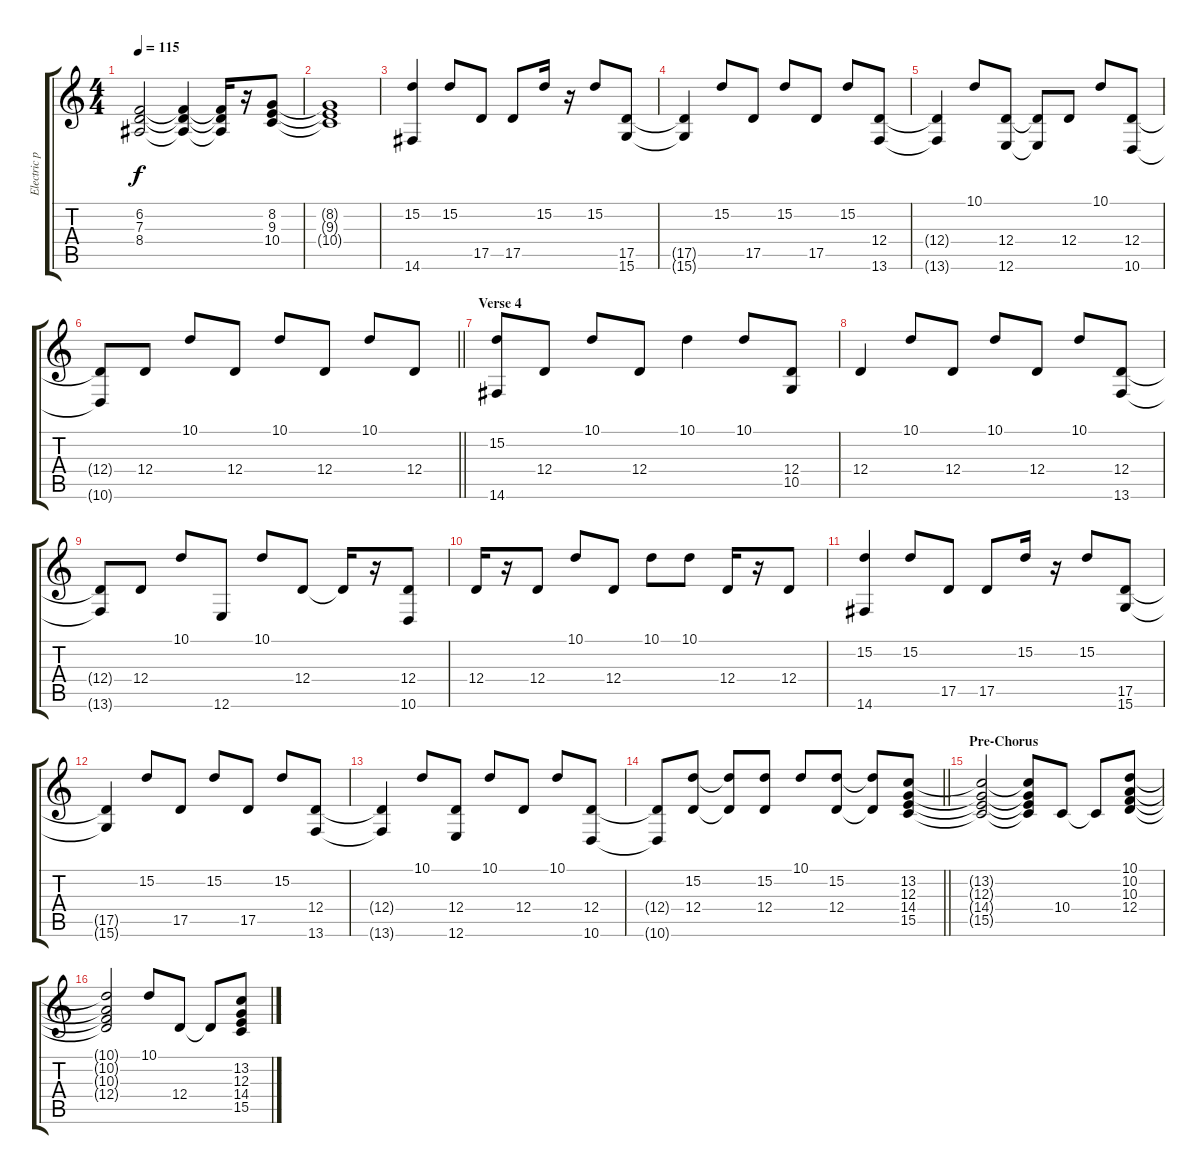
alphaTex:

\track ("Electric piano" "Electric p") {solo instrument electricpiano1}
\staff {score tabs}
\tuning (E4 B3 G3 D3 A2 E2) {hide}
\ts (4 4)
\tempo 115
\clef g2
\ks c
(6.2{t} 7.3{t} 8.4{t}).2{dy f} (6.2{t} 7.3{t} 8.4{t}).4 (6.2{t} 7.3{t} 8.4{t}).16 r.16 (8.2 9.3 10.4).8 |
(8.2{t} 9.3{t} 10.4{t}).1 |
(15.2 14.6).4 15.2.8 17.5.8 17.5.8 15.2.16 r.16 15.2.8 (17.5 15.6).8 |
(17.5{t} 15.6{t}).4 15.2.8 17.5.8 15.2.8 17.5.8 15.2.8 (12.4 13.6).8 |
(12.4{t} 13.6{t}).4 10.1.8 (12.4 12.6).8 (12.4{t} 12.6{t}).8 12.4.8 10.1.8 (12.4 10.6).8 |
\barLineRight lightlight
(12.4{t} 10.6{t}).8 12.4.8 10.1.8 12.4.8 10.1.8 12.4.8 10.1.8 12.4.8 |
\section ("" "Verse 4")
(15.2 14.6).8 12.4.8 10.1.8 12.4.8 10.1.4 10.1.8 (12.4 10.5).8 |
12.4.4 10.1.8 12.4.8 10.1.8 12.4.8 10.1.8 (12.4 13.6).8 |
(12.4{t} 13.6{t}).8 12.4.8 10.1.8 12.6.8 10.1.8 12.4.8 12.4{t}.16 r.16 (12.4 10.6).8 |
12.4.16 r.16 12.4.8 10.1.8 12.4.8 10.1.8 10.1.8 12.4.16 r.16 12.4.8 |
(15.2 14.6).4 15.2.8 17.5.8 17.5.8 15.2.16 r.16 15.2.8 (17.5 15.6).8 |
(17.5{t} 15.6{t}).4 15.2.8 17.5.8 15.2.8 17.5.8 15.2.8 (12.4 13.6).8 |
(12.4{t} 13.6{t}).4 10.1.8 (12.4 12.6).8 10.1.8 12.4.8 10.1.8 (12.4 10.6).8 |
\barLineRight lightlight
(12.4{t} 10.6{t}).8 (15.2 12.4).8 (15.2{t} 12.4{t}).8 (15.2 12.4).8 10.1.8 (15.2 12.4).8 (15.2{t} 12.4{t}).8 (13.2 12.3 14.4 15.5).8 |
\section ("" "Pre-Chorus")
(13.2{t} 12.3{t} 14.4{t} 15.5{t}).2 (13.2{t} 12.3{t} 14.4{t} 15.5{t}).8 10.4.8 10.4{t}.8 (10.1 10.2 10.3 12.4).8 |
(10.1{t} 10.2{t} 10.3{t} 12.4{t}).2 10.1.8 12.4.8 12.4{t}.8 (13.2 12.3 14.4 15.5).8
